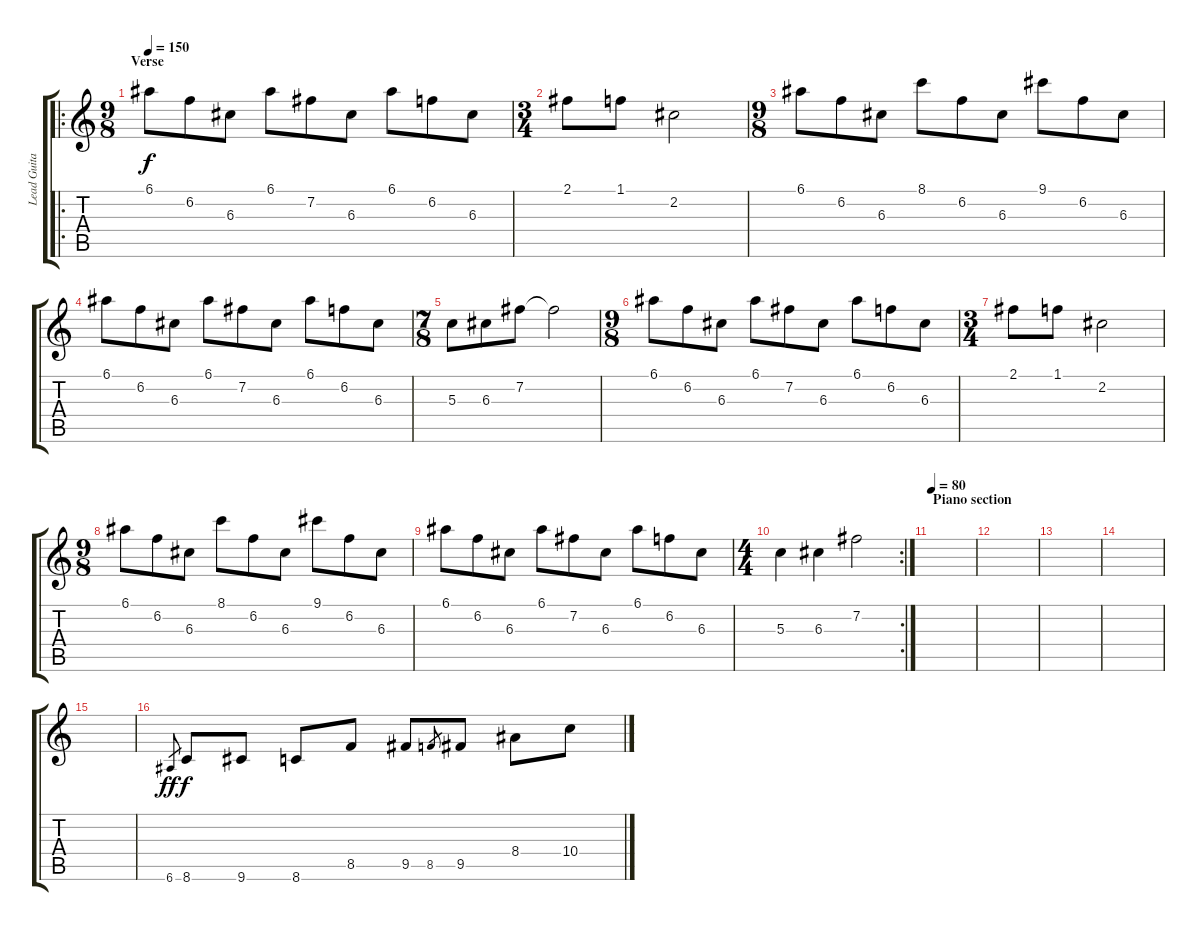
\track ("Lead Guitar (Clean)" "Lead Guita") {instrument electricguitarclean}
\staff {score tabs}
\tuning (E4 B3 G3 D3 A2 E2) {hide}
\ro
\ts (9 8)
\section ("" "Verse")
\tempo 150
\clef g2
\ks c
6.1.8{dy f} 6.2.8 6.3.8 6.1.8 7.2.8 6.3.8 6.1.8 6.2.8 6.3.8 |
\ts (3 4)
2.1.8 1.1.8 2.2.2 |
\ts (9 8)
6.1.8 6.2.8 6.3.8 8.1.8 6.2.8 6.3.8 9.1.8 6.2.8 6.3.8 |
6.1.8 6.2.8 6.3.8 6.1.8 7.2.8 6.3.8 6.1.8 6.2.8 6.3.8 |
\ts (7 8)
5.3.8 6.3.8 7.2.8 7.2{t}.2 |
\ts (9 8)
6.1.8 6.2.8 6.3.8 6.1.8 7.2.8 6.3.8 6.1.8 6.2.8 6.3.8 |
\ts (3 4)
2.1.8 1.1.8 2.2.2 |
\ts (9 8)
6.1.8 6.2.8 6.3.8 8.1.8 6.2.8 6.3.8 9.1.8 6.2.8 6.3.8 |
6.1.8 6.2.8 6.3.8 6.1.8 7.2.8 6.3.8 6.1.8 6.2.8 6.3.8 |
\rc 2
\ts (4 4)
5.3.4 6.3.4 7.2.2 |
\section ("" "Piano section")
\tempo 80
|
|
|
|
|
6.6.8{gr dy ff} 8.6.8{dy f} 9.6.8 8.6.8 8.5.8 9.5.8 8.5.8{gr} 9.5.8 8.4.8 10.4.8
